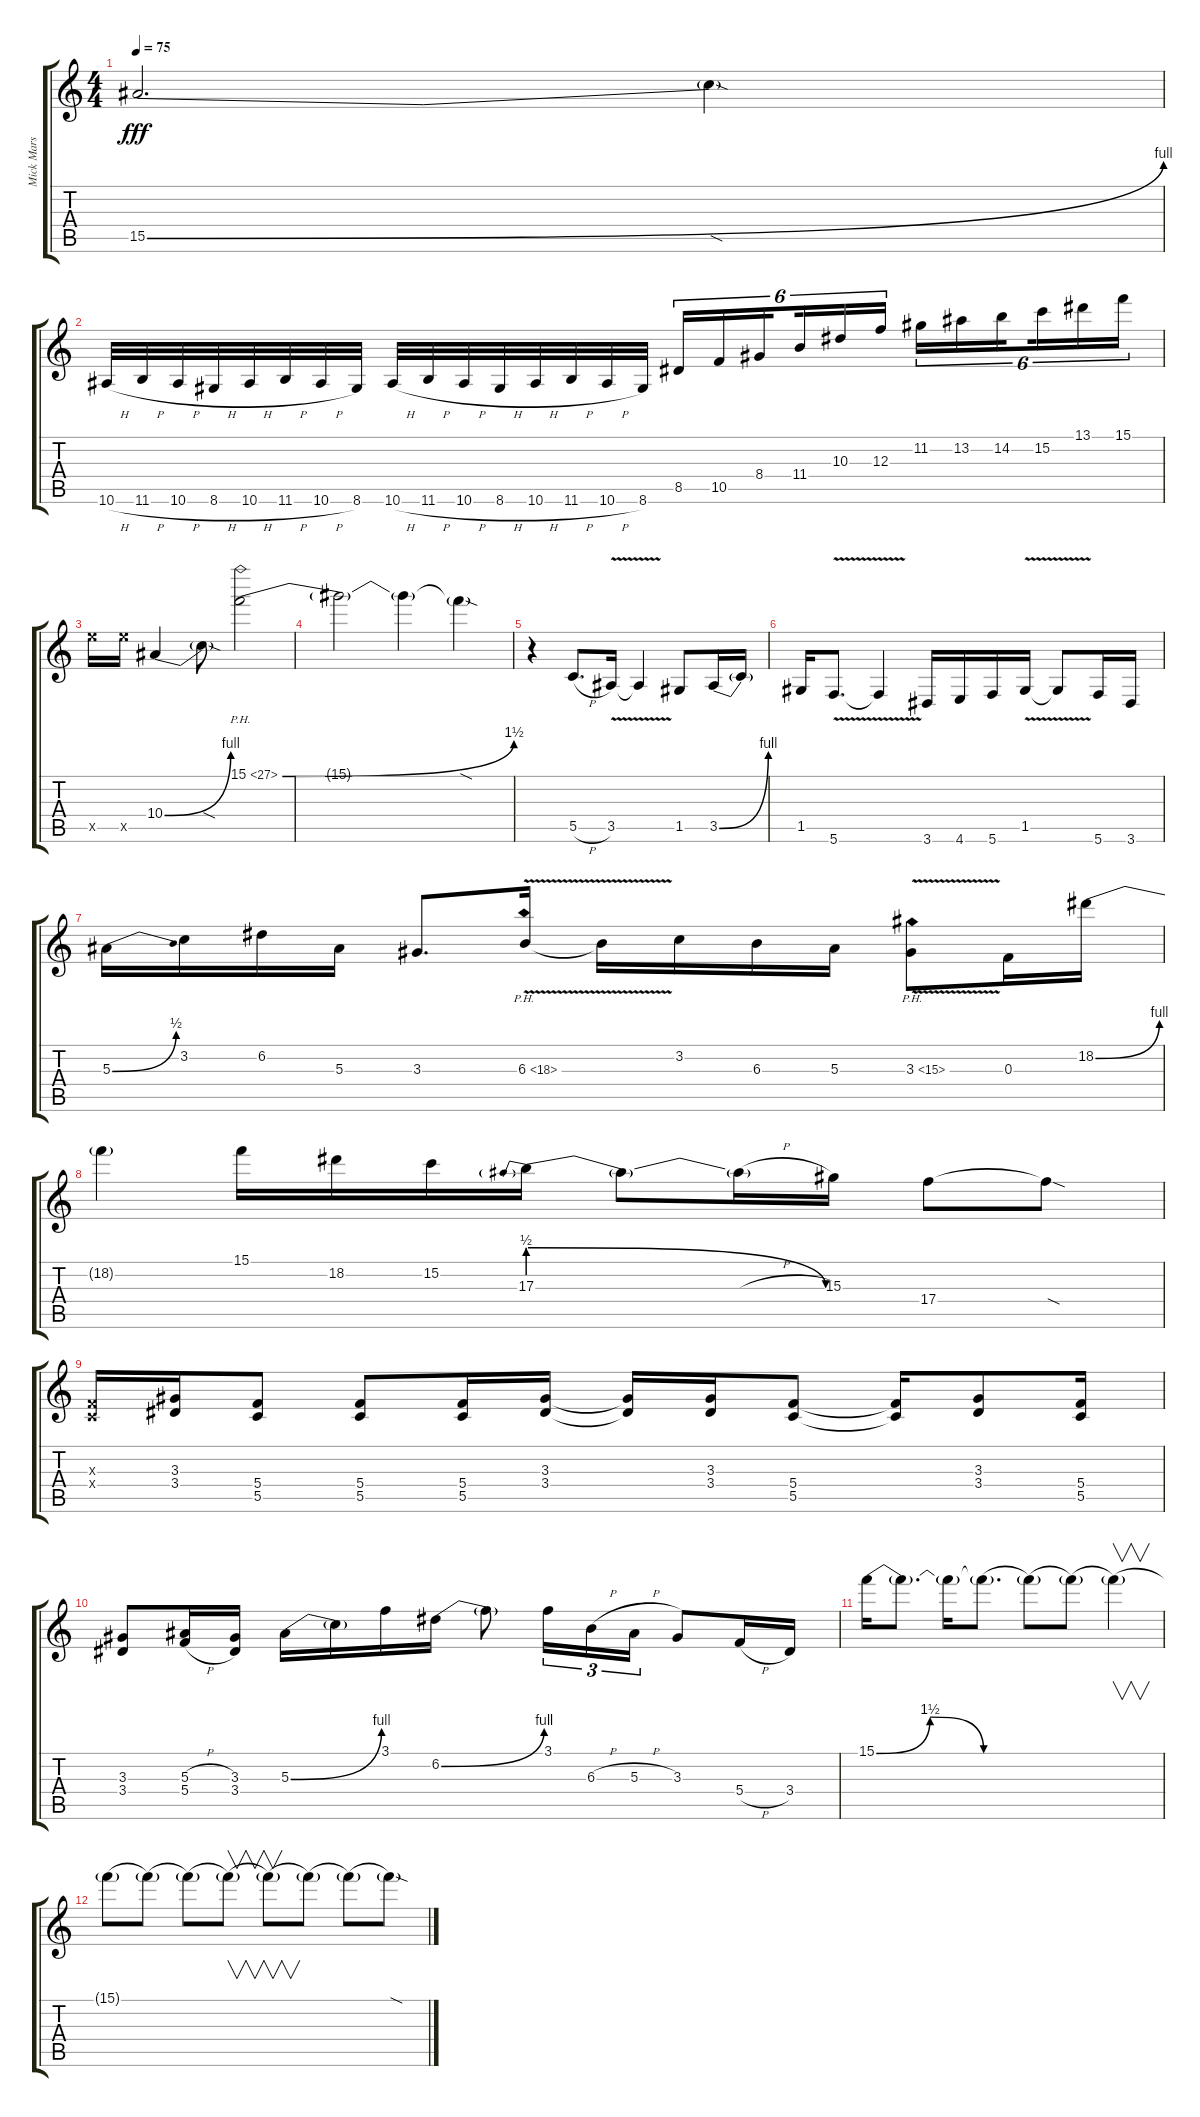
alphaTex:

\track ("Mick Mars - Lead Guitar" "Mick Mars ") {instrument distortionguitar}
\staff {score tabs}
\tuning (D4 A3 F3 C3 G2 C2) {hide}
\ts (4 4)
\tempo 75
\clef g2
\ks c
15.5{be (bend 0 0 60 4)}.2{d dy fff} 15.5{sod t}.4 |
10.6{h}.32 11.6{h}.32 10.6{h}.32 8.6{h}.32 10.6{h}.32 11.6{h}.32 10.6{h}.32 8.6.32 10.6{h}.32 11.6{h}.32 10.6{h}.32 8.6{h}.32 10.6{h}.32 11.6{h}.32 10.6{h}.32 8.6.32 8.5.16{tu (6 4)} 10.5.16{tu (6 4)} 8.4.16{tu (6 4) beam splitsecondary} 11.4.16{tu (6 4)} 10.3.16{tu (6 4)} 12.3.16{tu (6 4)} 11.2.16{tu (6 4)} 13.2.16{tu (6 4)} 14.2.16{tu (6 4) beam splitsecondary} 15.2.16{tu (6 4)} 13.1.16{tu (6 4)} 15.1.16{tu (6 4)} |
21.5{x}.16 21.5{x}.16 10.4{be (bend 0 0 60 4)}.4 10.4{sod t}.8 15.1{be (bend 0 0 60 6) ph 12}.2 |
15.1{t}.2 15.1{t}.4 15.1{sod t}.4 |
r.4{volume 8} 5.5{h}.8{d} 3.5{v}.16 3.5{t}.4 1.5.8 3.5{be (bend 0 0 60 4)}.16 3.5{t}.16 |
1.5.16 5.6{v}.8{d} 5.6{t}.4 3.6.16 4.6.16 5.6.16 1.5{v}.16 1.5{t}.8 5.6.16 3.6.16 |
5.3{be (bend 0 0 60 2)}.16 3.2.16 6.2.16 5.3.16 3.3.8{d} 6.3{ph 12 v}.16 6.3{t}.16 3.2.16 6.3.16 5.3.16 3.3{ph 12 v}.8 0.3.16 18.2{be (bend 0 0 60 4)}.16 |
18.2{t}.4 15.1.16 18.2.16 15.2.16 17.3{be (prebendrelease 0 2 60 0)}.16 17.3{t}.8 17.3{h t}.16 15.3.16 17.4.8 17.4{sod t}.8 |
(0.3{x} 0.4{x}).16{volume 0} (3.3 3.4).16 (5.4 5.5).8 (5.4 5.5).8 (5.4 5.5).16 (3.3 3.4).16 (3.3{t} 3.4{t}).16 (3.3 3.4).16 (5.4 5.5).8 (5.4{t} 5.5{t}).16 (3.3 3.4).8 (5.4 5.5).16 |
(3.3 3.4).8 (5.3{h} 5.4{h}).16 (3.3 3.4).16 5.3{be (bend 0 0 60 4)}.16 5.3{t}.16 3.1.16 6.2{be (bend 0 0 60 4)}.16 6.2{t}.8 3.1.16{tu (3 2)} 6.3{h}.16{tu (3 2)} 5.3{h}.16{tu (3 2)} 3.3.8 5.4{h}.16 3.4.16 |
15.1{be (bendrelease 0 0 15 6 15 6 60 0)}.16 15.1{t}.8{d} 15.1{t}.16 15.1{be (hold 0 0 60 0) t}.8{d} 15.1{be (hold 0 0 60 0) t}.8 15.1{be (hold 0 0 60 0) t}.8 15.1{be (hold 0 0 60 0) t}.4{v} |
15.1{be (hold 0 0 60 0) t}.8 15.1{be (hold 0 0 60 0) t}.8 15.1{be (hold 0 0 60 0) t}.8 15.1{be (hold 0 0 60 0) t}.8{v} 15.1{be (hold 0 0 60 0) t}.8{v} 15.1{be (hold 0 0 60 0) t}.8 15.1{be (hold 0 0 60 0) t}.8 15.1{be (hold 0 0 60 0) sod t}.8
